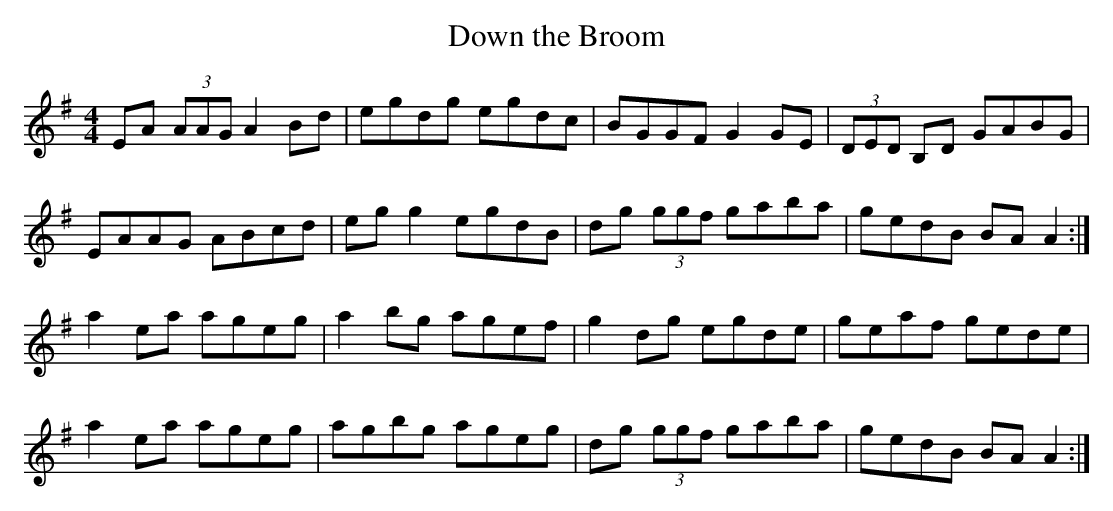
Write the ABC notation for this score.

X:1
T:Down the Broom
M:4/4
L:1/8
K:ADor
EA (3AAG A2 Bd|egdg egdc|BGGF G2 GE|(3DED B,D GABG|
EAAG ABcd| eg g2 egdB|dg (3ggf gaba|gedB BA A2 :|
a2 ea ageg|a2 bg agef|g2 dg egde| geaf gede|
a2 ea ageg|agbg ageg|dg (3ggf gaba|gedB BA A2 :|
